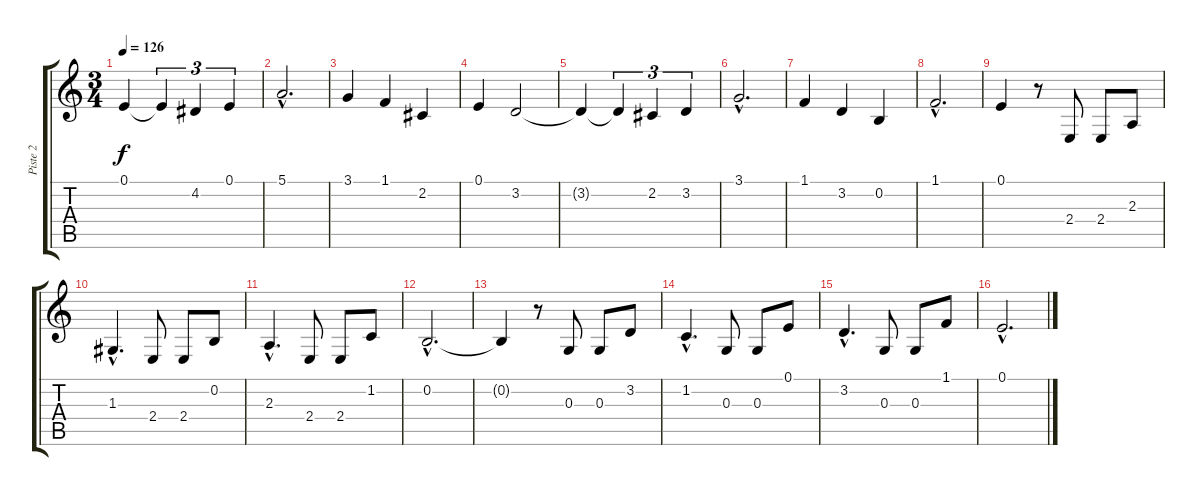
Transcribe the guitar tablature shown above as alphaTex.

\track ("Piste 2" "Piste 2") {instrument clarinet}
\staff {score tabs}
\tuning (E4 B3 G3 D3 A2 E2) {hide}
\ts (3 4)
\tempo 126
\clef g2
\ks c
0.1{t}.4{dy f} 0.1{t}.4{tu (3 2)} 4.2.4{tu (3 2)} 0.1.4{tu (3 2)} |
5.1{hac}.2{d} |
3.1.4 1.1.4 2.2.4 |
0.1.4 3.2.2 |
3.2{t}.4 3.2{t}.4{tu (3 2)} 2.2.4{tu (3 2)} 3.2.4{tu (3 2)} |
3.1{hac}.2{d} |
1.1.4 3.2.4 0.2.4 |
1.1{hac}.2{d} |
0.1.4 r.8 2.4.8 2.4.8 2.3.8 |
1.3{hac}.4{d} 2.4.8 2.4.8 0.2.8 |
2.3{hac}.4{d} 2.4.8 2.4.8 1.2.8 |
0.2{hac}.2{d} |
0.2{t}.4 r.8 0.3.8 0.3.8 3.2.8 |
1.2{hac}.4{d} 0.3.8 0.3.8 0.1.8 |
3.2{hac}.4{d} 0.3.8 0.3.8 1.1.8 |
0.1{hac}.2{d}
